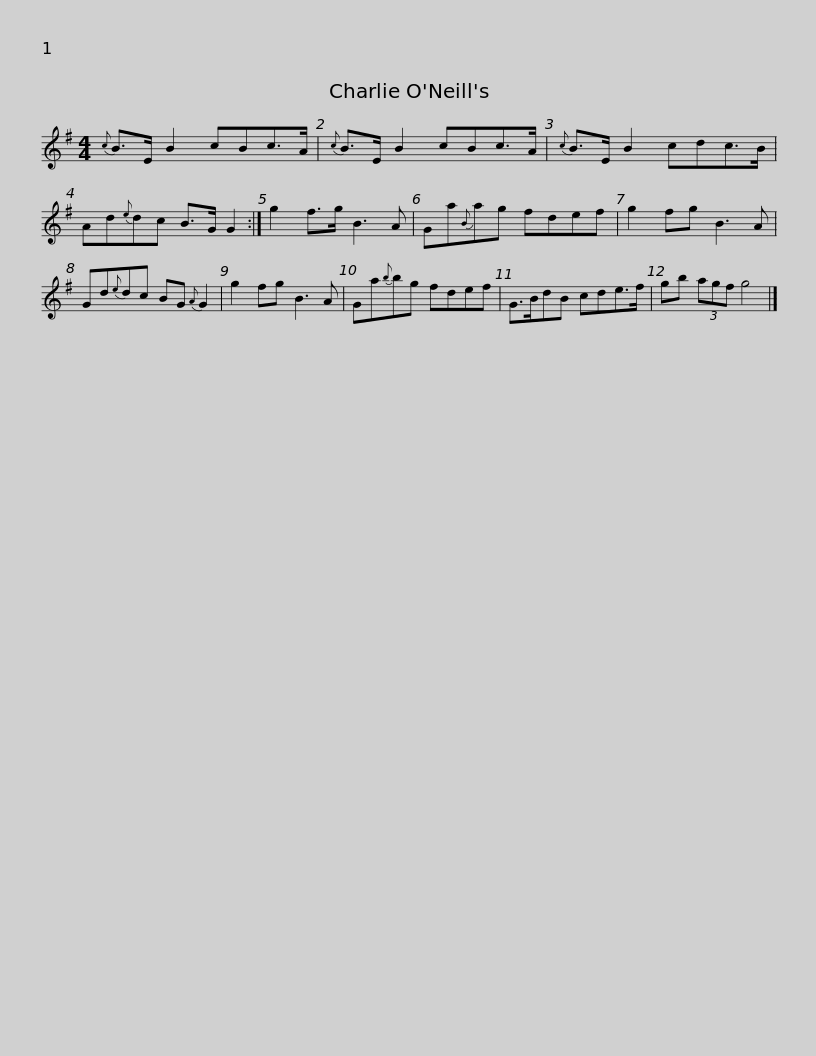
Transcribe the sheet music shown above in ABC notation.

X:1
L:1/8
M:4/4
I:linebreak $
K:G
V:1 treble
V:1
{c} B>E B2 cBc>A |{c} B>E B2 cBc>A |{c} B>E B2 cdc>B | Ad{e}dc B>G G2 :| g2 f>g B3 A |$ %5
 Ga{B}ag fdef | g2 fg B3 A | Gd{e}dc BG{A} G2 | g2 fg B3 A | Ga{b}bg fdef |$ %10
 G>BdB cde>f | gb (3agf g4 |] %12
